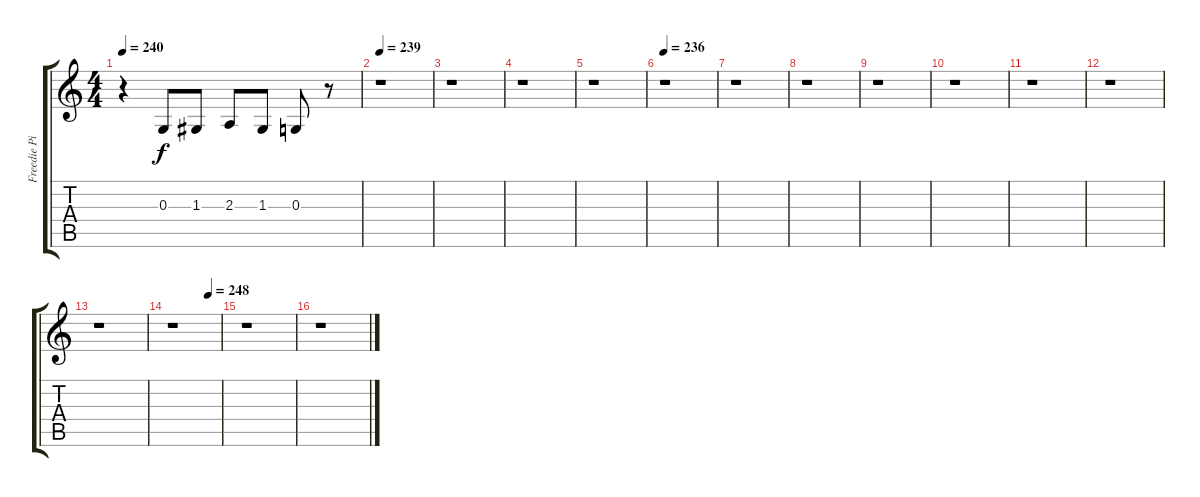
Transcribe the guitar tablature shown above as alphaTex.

\track ("Freedie Piano 2" "Freedie Pi") {instrument acousticgrandpiano}
\staff {score tabs}
\tuning (E4 B3 G3 D3 A2 E2) {hide}
\ts (4 4)
\tempo 240
\clef g2
\ks c
r.4{dy f} 0.3.8 1.3.8 2.3.8 1.3.8 0.3.8 r.8 |
\tempo 239
r.1 |
r.1 |
r.1 |
r.1 |
\tempo 236
r.1 |
r.1 |
r.1 |
r.1 |
r.1 |
r.1 |
r.1 |
r.1 |
\tempo (248 0.75)
r.1 |
r.1 |
r.1
